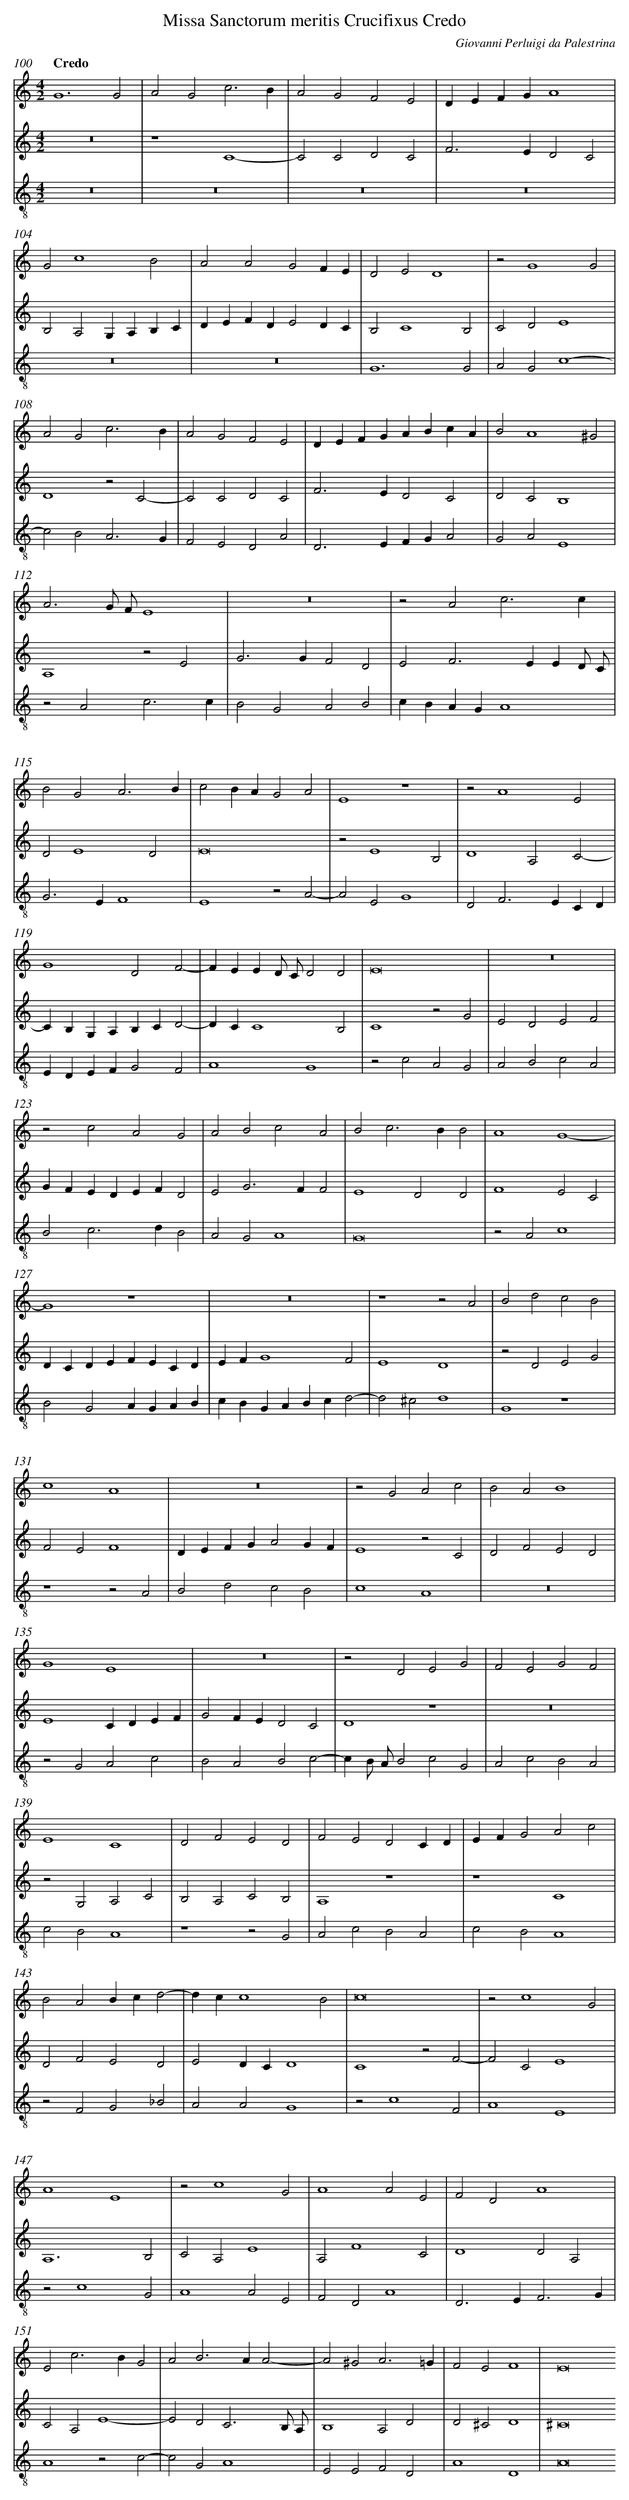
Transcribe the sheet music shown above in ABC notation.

X:1
T: Missa Sanctorum meritis Crucifixus Credo
C: Giovanni Perluigi da Palestrina
L: 1/4
M: 4/2
Q: "Credo"
V: 1 clef=treble
V: 2 clef=treble
V: 3 clef=treble-8
K: C
[V:1] G6G2 |
[V:2] z8 |
[V:3] z8 |
[V:1] A2G2c3B |
[V:2] z4C4- |
[V:3] z8 |
[V:1] A2G2F2E2 |
[V:2] C2C2D2C2 |
[V:3] z8 |
[V:1] DEFGA4 |
[V:2] F2>E2D2C2 |
[V:3] z8 |
[V:1] G2c4B2 |
[V:2] B,2A,2G,A,B,C |
[V:3] z8 |
[V:1] A2A2G2FE |
[V:2] DEFDE2DC |
[V:3] z8 |
[V:1] D2E2D4 |
[V:2] B,2C4B,2 |
[V:3] G6G2 |
[V:1] z2G4G2 |
[V:2] C2D2E4 |
[V:3] A2G2c4- |
[V:1] A2G2c3B |
[V:2] D4z2C2- |
[V:3] c2B2A3G |
[V:1] A2G2F2E2 |
[V:2] C2C2D2C2 |
[V:3] F2E2D2A2 |
[V:1] DEFGABcA |
[V:2] F2>E2D2C2 |
[V:3] D2>E2FGA2 |
[V:1] B2A4^G2 |
[V:2] D2C2B,4 |
[V:3] G2A2E4 |
[V:1] A3G/ F/E4 |
[V:2] A,4z2E2 |
[V:3] z2A2c3c |
[V:1] z8 |
[V:2] G2>G2F2D2 |
[V:3] B2G2A2B2 |
[V:1] z2A2c3c |
[V:2] E2F2>E2ED/ C/ |
[V:3] cBAGA4 |
[V:1] B2G2A3B |
[V:2] D2E4D2 |
[V:3] G2>E2F4 |
[V:1] c2BAG2A2 |
[V:2] E8 |
[V:3] E4z2A2- |
[V:1] E4z4 |
[V:2] z2E4B,2 |
[V:3] A2E2G4 |
[V:1] z2A4E2 |
[V:2] D4A,2C2- |
[V:3] D2F2>E2CD |
[V:1] G4D2F2- |
[V:2] CB,G,A,B,CD2- |
[V:3] EDEFG2F2 |
[V:1] FEED/ C/D2D2 |
[V:2] DCC4B,2 |
[V:3] A4G4 |
[V:1] E8 |
[V:2] C4z2G2 |
[V:3] z2c2A2G2 |
[V:1] z8 |
[V:2] E2D2E2F2 |
[V:3] A2B2c2A2 |
[V:1] z2c2A2G2 |
[V:2] GFEDEFD2 |
[V:3] B2c2>d2B2 |
[V:1] A2B2c2A2 |
[V:2] E2G2>F2F2 |
[V:3] A2G2A4 |
[V:1] B2c2>B2B2 |
[V:2] E4D2D2 |
[V:3] G8 |
[V:1] A4G4- |
[V:2] F4E2C2 |
[V:3] z2A2c4 |
[V:1] G4z4 |
[V:2] DCDEFECD |
[V:3] B2G2AGAB |
[V:1] z8 |
[V:2] EFG4F2 |
[V:3] cBGABcd2- |
[V:1] z4z2A2 |
[V:2] E4D4 |
[V:3] d2^c2d4 |
[V:1] B2d2c2B2 |
[V:2] z2D2E2G2 |
[V:3] G4z4 |
[V:1] c4A4 |
[V:2] F2E2F4 |
[V:3] z4z2A2 |
[V:1] z8 |
[V:2] DEFGA2GF |
[V:3] B2d2c2B2 |
[V:1] z2G2A2c2 |
[V:2] E4z2C2 |
[V:3] c4A4 |
[V:1] B2A2B4 |
[V:2] D2F2E2D2 |
[V:3] z8 |
[V:1] G4E4 |
[V:2] E4CDEF |
[V:3] z2G2A2c2 |
[V:1] z8 |
[V:2] G2FED2C2 |
[V:3] B2A2B2c2- |
[V:1] z2D2E2G2 |
[V:2] D4z4 |
[V:3] cB/ A/B2c2G2 |
[V:1] F2E2G2F2 |
[V:2] z8 |
[V:3] A2c2B2A2 |
[V:1] E4C4 |
[V:2] z2G,2A,2C2 |
[V:3] c2B2A4 |
[V:1] D2F2E2D2 |
[V:2] B,2A,2C2B,2 |
[V:3] z4z2G2 |
[V:1] F2E2D2CD |
[V:2] A,4z4 |
[V:3] A2c2B2A2 |
[V:1] EFG2A2c2 |
[V:2] z4C4 |
[V:3] c2B2A4 |
[V:1] B2A2Bcd2- |
[V:2] D2F2E2D2 |
[V:3] z2F2G2_B2 |
[V:1] dcc4B2 |
[V:2] E2DCD4 |
[V:3] A2A2G4 |
[V:1] c8 |
[V:2] C4z2F2- |
[V:3] z2c4F2 |
[V:1] z2c4G2 |
[V:2] F2C2E4 |
[V:3] A4E4 |
[V:1] A4E4 |
[V:2] A,6B,2 |
[V:3] z2c4G2 |
[V:1] z2c4G2 |
[V:2] C2A,2E4 |
[V:3] A4A2E2 |
[V:1] A4A2E2 |
[V:2] A,2F4C2 |
[V:3] F2D2A4 |
[V:1] F2D2A4 |
[V:2] D4D2A,2 |
[V:3] D2>E2F3G |
[V:1] E2c2>B2G2 |
[V:2] C2A,2E4- |
[V:3] A4z2c2- |
[V:1] A2B2>A2A2- |
[V:2] E2D2C3B,/ A,/ |
[V:3] c2G2A4 |
[V:1] A2^G2A3=G |
[V:2] B,4A,2D2 |
[V:3] E2E2F2D2 |
[V:1] F2E2F4 |
[V:2] D2^C2D4 |
[V:3] A4D4 |
[V:1] E8
[V:2] ^C8
[V:3] A8
